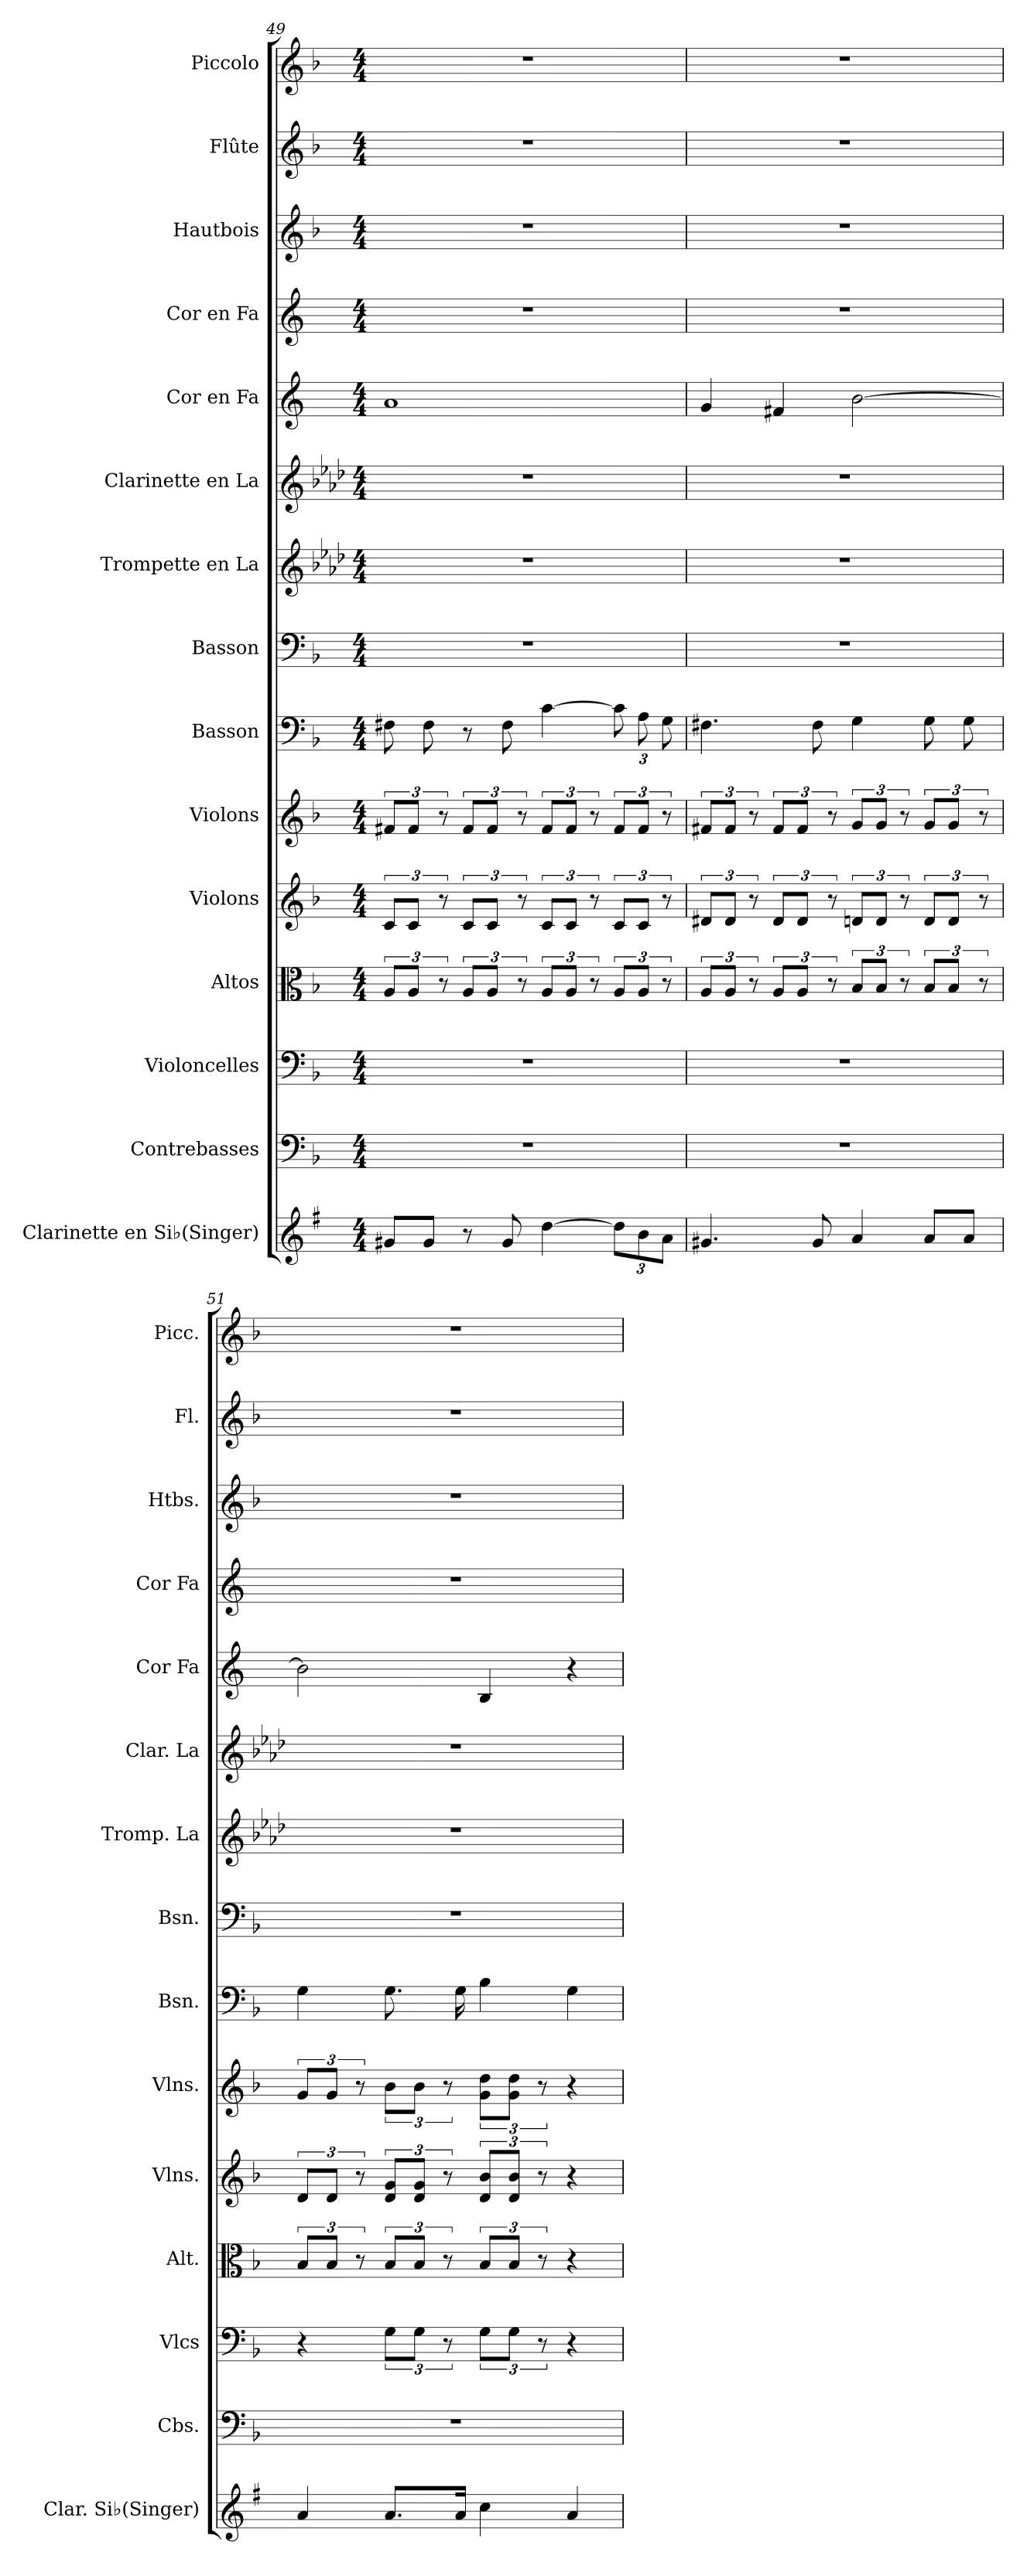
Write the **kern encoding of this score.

**kern	**kern	**kern	**kern	**kern	**kern	**kern	**kern	**kern	**kern	**kern	**kern	**kern	**kern	**kern
*part15	*part14	*part13	*part12	*part11	*part10	*part9	*part8	*part7	*part6	*part5	*part4	*part3	*part2	*part1
*staff15	*staff14	*staff13	*staff12	*staff11	*staff10	*staff9	*staff8	*staff7	*staff6	*staff5	*staff4	*staff3	*staff2	*staff1
*I"Clarinette en Si♭(Singer)	*I"Contrebasses	*I"Violoncelles	*I"Altos	*I"Violons	*I"Violons	*I"Basson	*I"Basson	*I"Trompette en La	*I"Clarinette en La	*I"Cor en Fa	*I"Cor en Fa	*I"Hautbois	*I"Flûte	*I"Piccolo
*I'Clar. Si♭(Singer)	*I'Cbs.	*I'Vlcs	*I'Alt.	*I'Vlns.	*I'Vlns.	*I'Bsn.	*I'Bsn.	*I'Tromp. La	*I'Clar. La	*I'Cor Fa	*I'Cor Fa	*I'Htbs.	*I'Fl.	*I'Picc.
!!LO:PB:g=z
*clefG2	*clefF4	*clefF4	*clefC3	*clefG2	*clefG2	*clefF4	*clefF4	*clefG2	*clefG2	*clefG2	*clefG2	*clefG2	*clefG2	*clefG2
*ITrd1c2	*ITrd7c12	*	*	*	*	*	*	*ITrd2c3	*ITrd2c3	*ITrd4c7	*ITrd4c7	*	*	*ITrd-7c-12
*k[b-]	*k[b-]	*k[b-]	*k[b-]	*k[b-]	*k[b-]	*k[b-]	*k[b-]	*k[b-]	*k[b-]	*k[b-]	*k[b-]	*k[b-]	*k[b-]	*k[b-]
*M4/4	*M4/4	*M4/4	*M4/4	*M4/4	*M4/4	*M4/4	*M4/4	*M4/4	*M4/4	*M4/4	*M4/4	*M4/4	*M4/4	*M4/4
=49	=49	=49	=49	=49	=49	=49	=49	=49	=49	=49	=49	=49	=49	=49
8f#X/L	1r	1r	12A/L	12c/L	12f#X/L	8F#X\	1r	1r	1r	1d	1r	1r	1r	1r
.	.	.	12A/J	12c/J	12f#/J	.	.	.	.	.	.	.	.	.
8f#/J	.	.	.	.	.	8F#\	.	.	.	.	.	.	.	.
.	.	.	12r	12r	12r	.	.	.	.	.	.	.	.	.
8r	.	.	12A/L	12c/L	12f#/L	8r	.	.	.	.	.	.	.	.
.	.	.	12A/J	12c/J	12f#/J	.	.	.	.	.	.	.	.	.
8f#/	.	.	.	.	.	8F#\	.	.	.	.	.	.	.	.
.	.	.	12r	12r	12r	.	.	.	.	.	.	.	.	.
[4cc\	.	.	12A/L	12c/L	12f#/L	[4c\	.	.	.	.	.	.	.	.
.	.	.	12A/J	12c/J	12f#/J	.	.	.	.	.	.	.	.	.
.	.	.	12r	12r	12r	.	.	.	.	.	.	.	.	.
*Xbrackettup	*	*	*	*	*	*Xbrackettup	*	*	*	*	*	*	*	*
12cc\L]	.	.	12A/L	12c/L	12f#/L	12c\]	.	.	.	.	.	.	.	.
12a\	.	.	12A/J	12c/J	12f#/J	12A\	.	.	.	.	.	.	.	.
12g\J	.	.	12r	12r	12r	12G\	.	.	.	.	.	.	.	.
=50	=50	=50	=50	=50	=50	=50	=50	=50	=50	=50	=50	=50	=50	=50
4.f#X/	1r	1r	12A/L	12d#X/L	12f#X/L	4.F#X\	1r	1r	1r	4c/	1r	1r	1r	1r
.	.	.	12A/J	12d#/J	12f#/J	.	.	.	.	.	.	.	.	.
.	.	.	12r	12r	12r	.	.	.	.	.	.	.	.	.
.	.	.	12A/L	12d#/L	12f#/L	.	.	.	.	4Bn/	.	.	.	.
.	.	.	12A/J	12d#/J	12f#/J	.	.	.	.	.	.	.	.	.
8f#/	.	.	.	.	.	8F#\	.	.	.	.	.	.	.	.
.	.	.	12r	12r	12r	.	.	.	.	.	.	.	.	.
4g/	.	.	12B-/L	12dn/L	12g/L	4G\	.	.	.	[2e\	.	.	.	.
.	.	.	12B-/J	12d/J	12g/J	.	.	.	.	.	.	.	.	.
.	.	.	12r	12r	12r	.	.	.	.	.	.	.	.	.
8g/L	.	.	12B-/L	12d/L	12g/L	8G\	.	.	.	.	.	.	.	.
.	.	.	12B-/J	12d/J	12g/J	.	.	.	.	.	.	.	.	.
8g/J	.	.	.	.	.	8G\	.	.	.	.	.	.	.	.
.	.	.	12r	12r	12r	.	.	.	.	.	.	.	.	.
!!LO:PB:g=z
=51	=51	=51	=51	=51	=51	=51	=51	=51	=51	=51	=51	=51	=51	=51
4g/	1r	4r	12B-/L	12d/L	12g/L	4G\	1r	1r	1r	2e\]	1r	1r	1r	1r
.	.	.	12B-/J	12d/J	12g/J	.	.	.	.	.	.	.	.	.
.	.	.	12r	12r	12r	.	.	.	.	.	.	.	.	.
8.g/L	.	12G\L	12B-/L	12d/ 12g/L	12b-\L	8.G\	.	.	.	.	.	.	.	.
.	.	12G\J	12B-/J	12d/ 12g/J	12b-\J	.	.	.	.	.	.	.	.	.
.	.	12r	12r	12r	12r	.	.	.	.	.	.	.	.	.
16g/Jk	.	.	.	.	.	16G\	.	.	.	.	.	.	.	.
4b-\	.	12G\L	12B-/L	12d/ 12b-/L	12g\ 12dd\L	4B-\	.	.	.	4E/	.	.	.	.
.	.	12G\J	12B-/J	12d/ 12b-/J	12g\ 12dd\J	.	.	.	.	.	.	.	.	.
.	.	12r	12r	12r	12r	.	.	.	.	.	.	.	.	.
4g/	.	4r	4r	4r	4r	4G\	.	.	.	4r	.	.	.	.
=	=	=	=	=	=	=	=	=	=	=	=	=	=	=
*-	*-	*-	*-	*-	*-	*-	*-	*-	*-	*-	*-	*-	*-	*-
